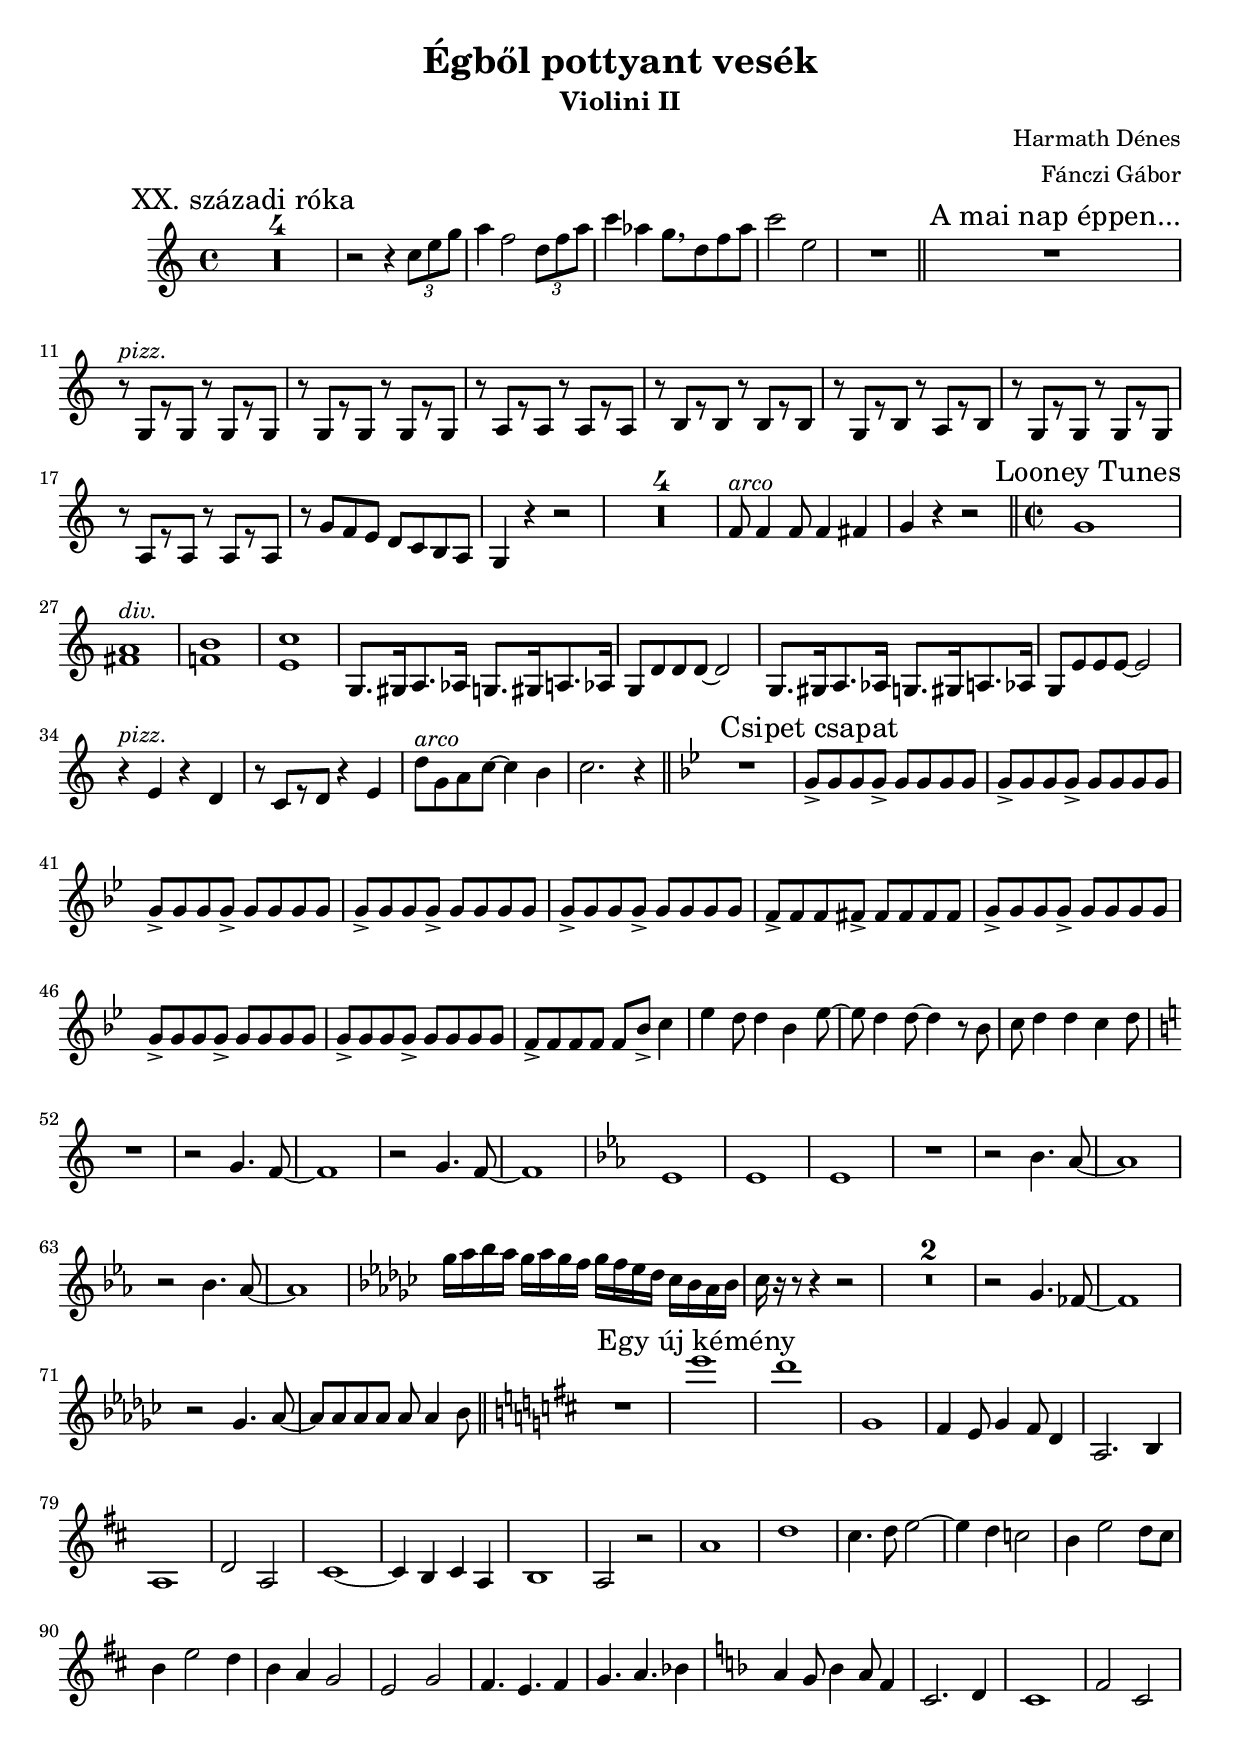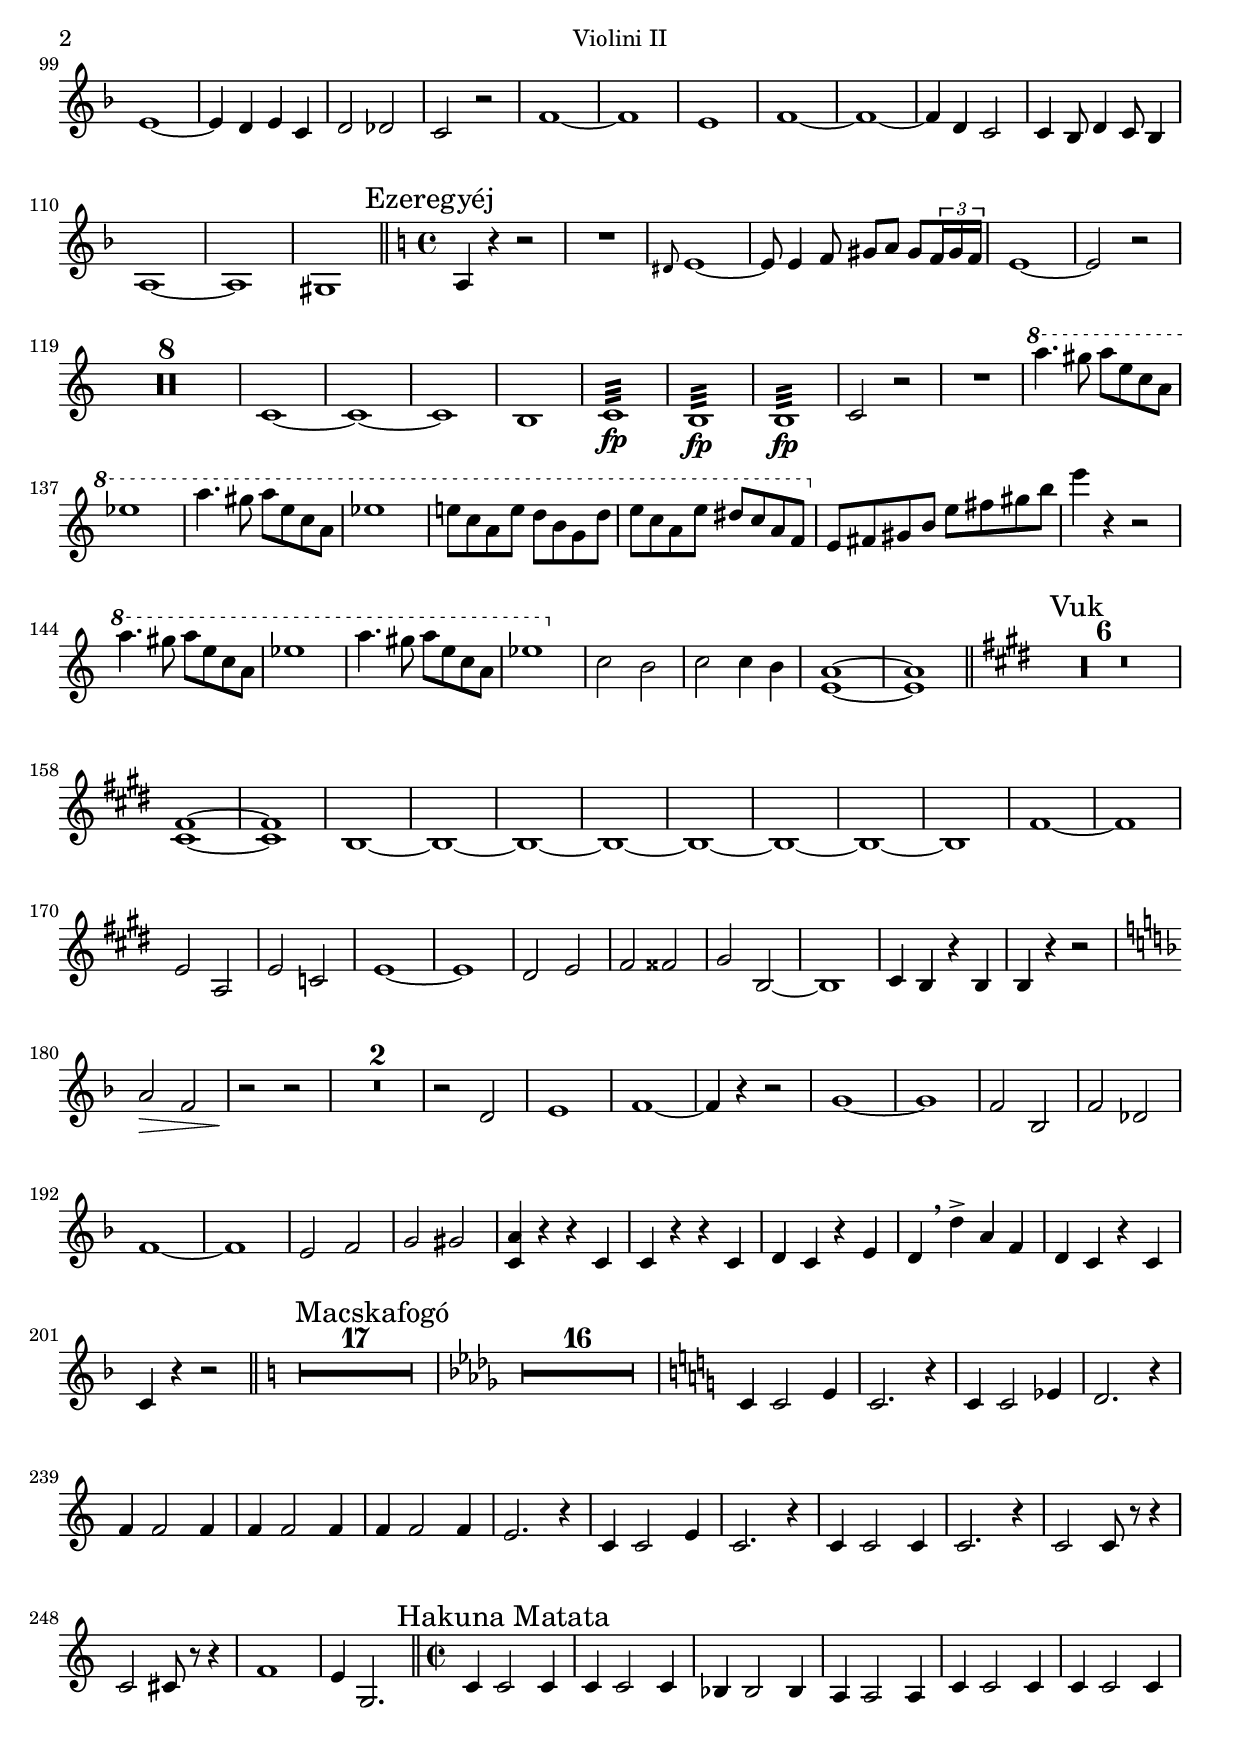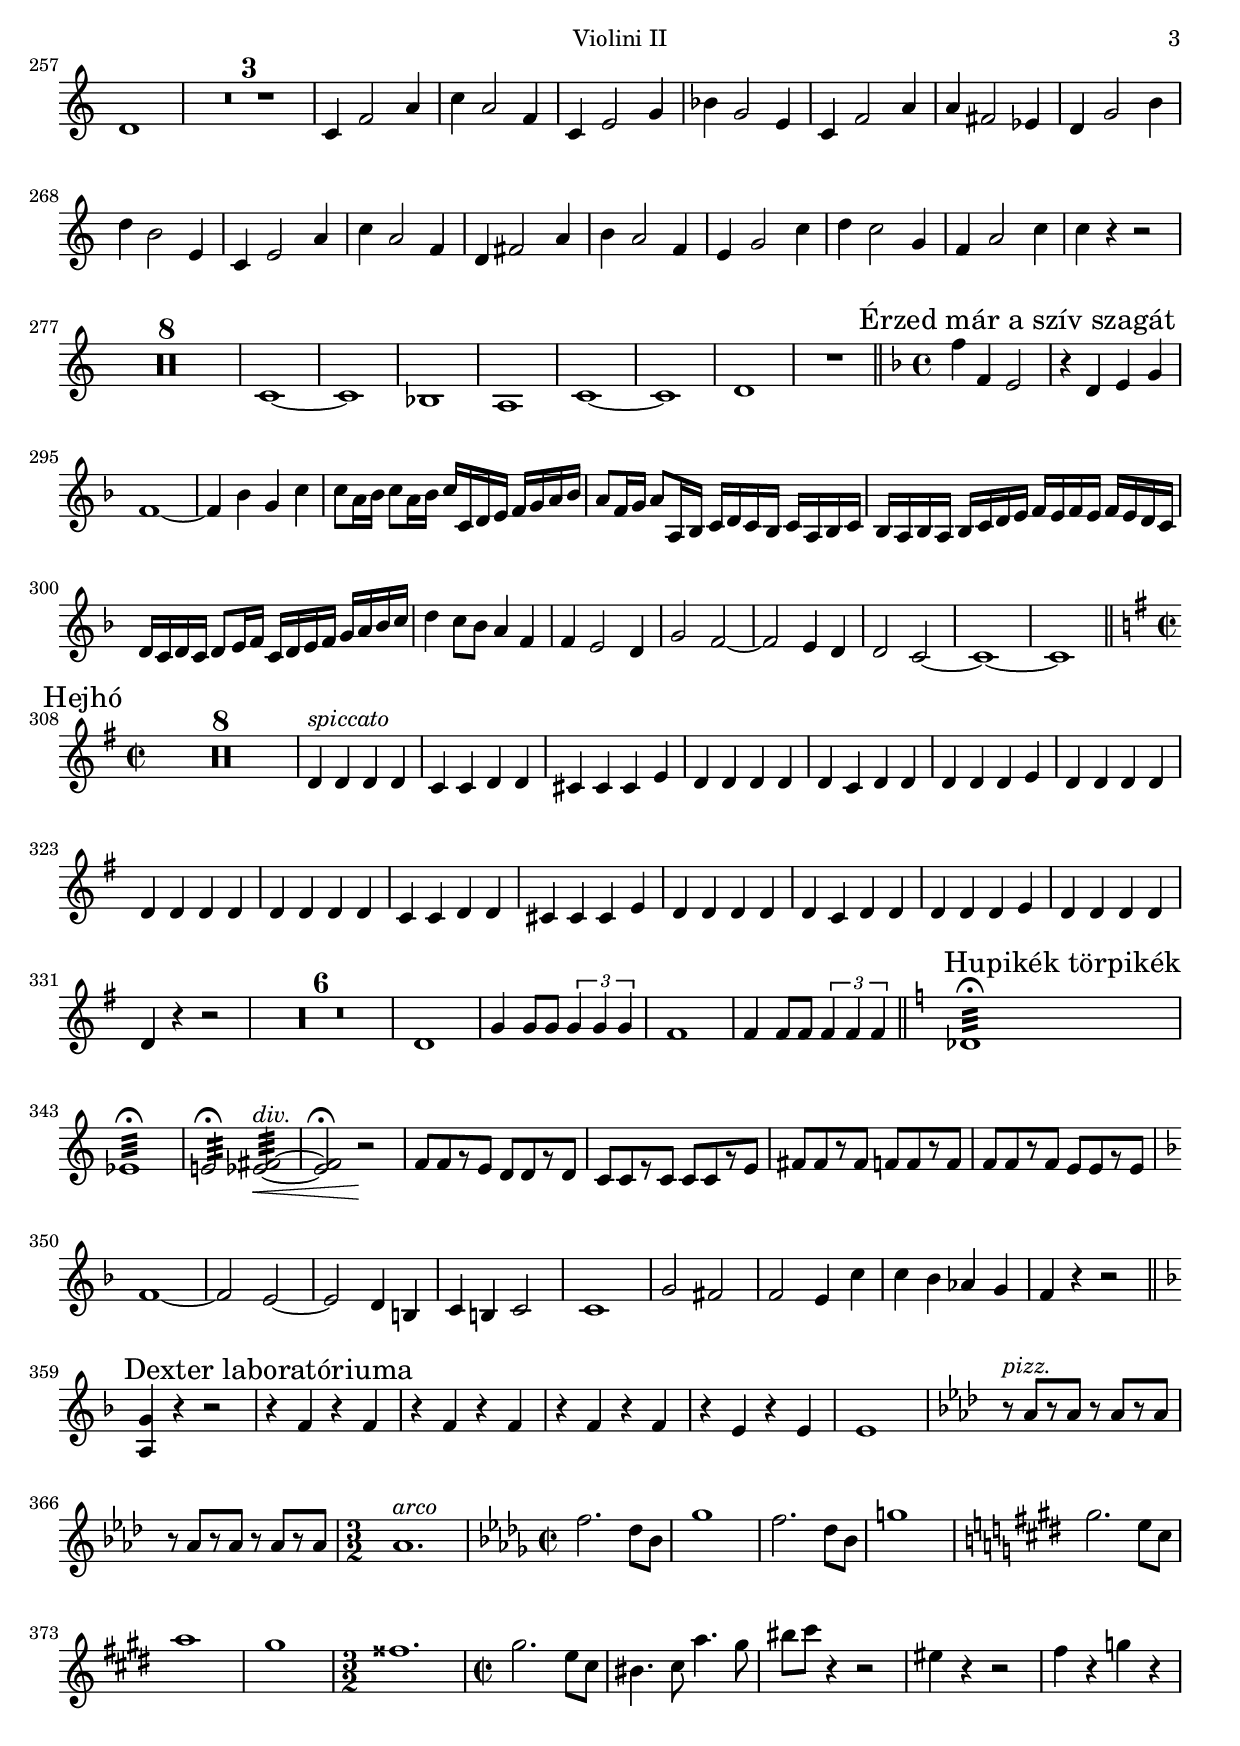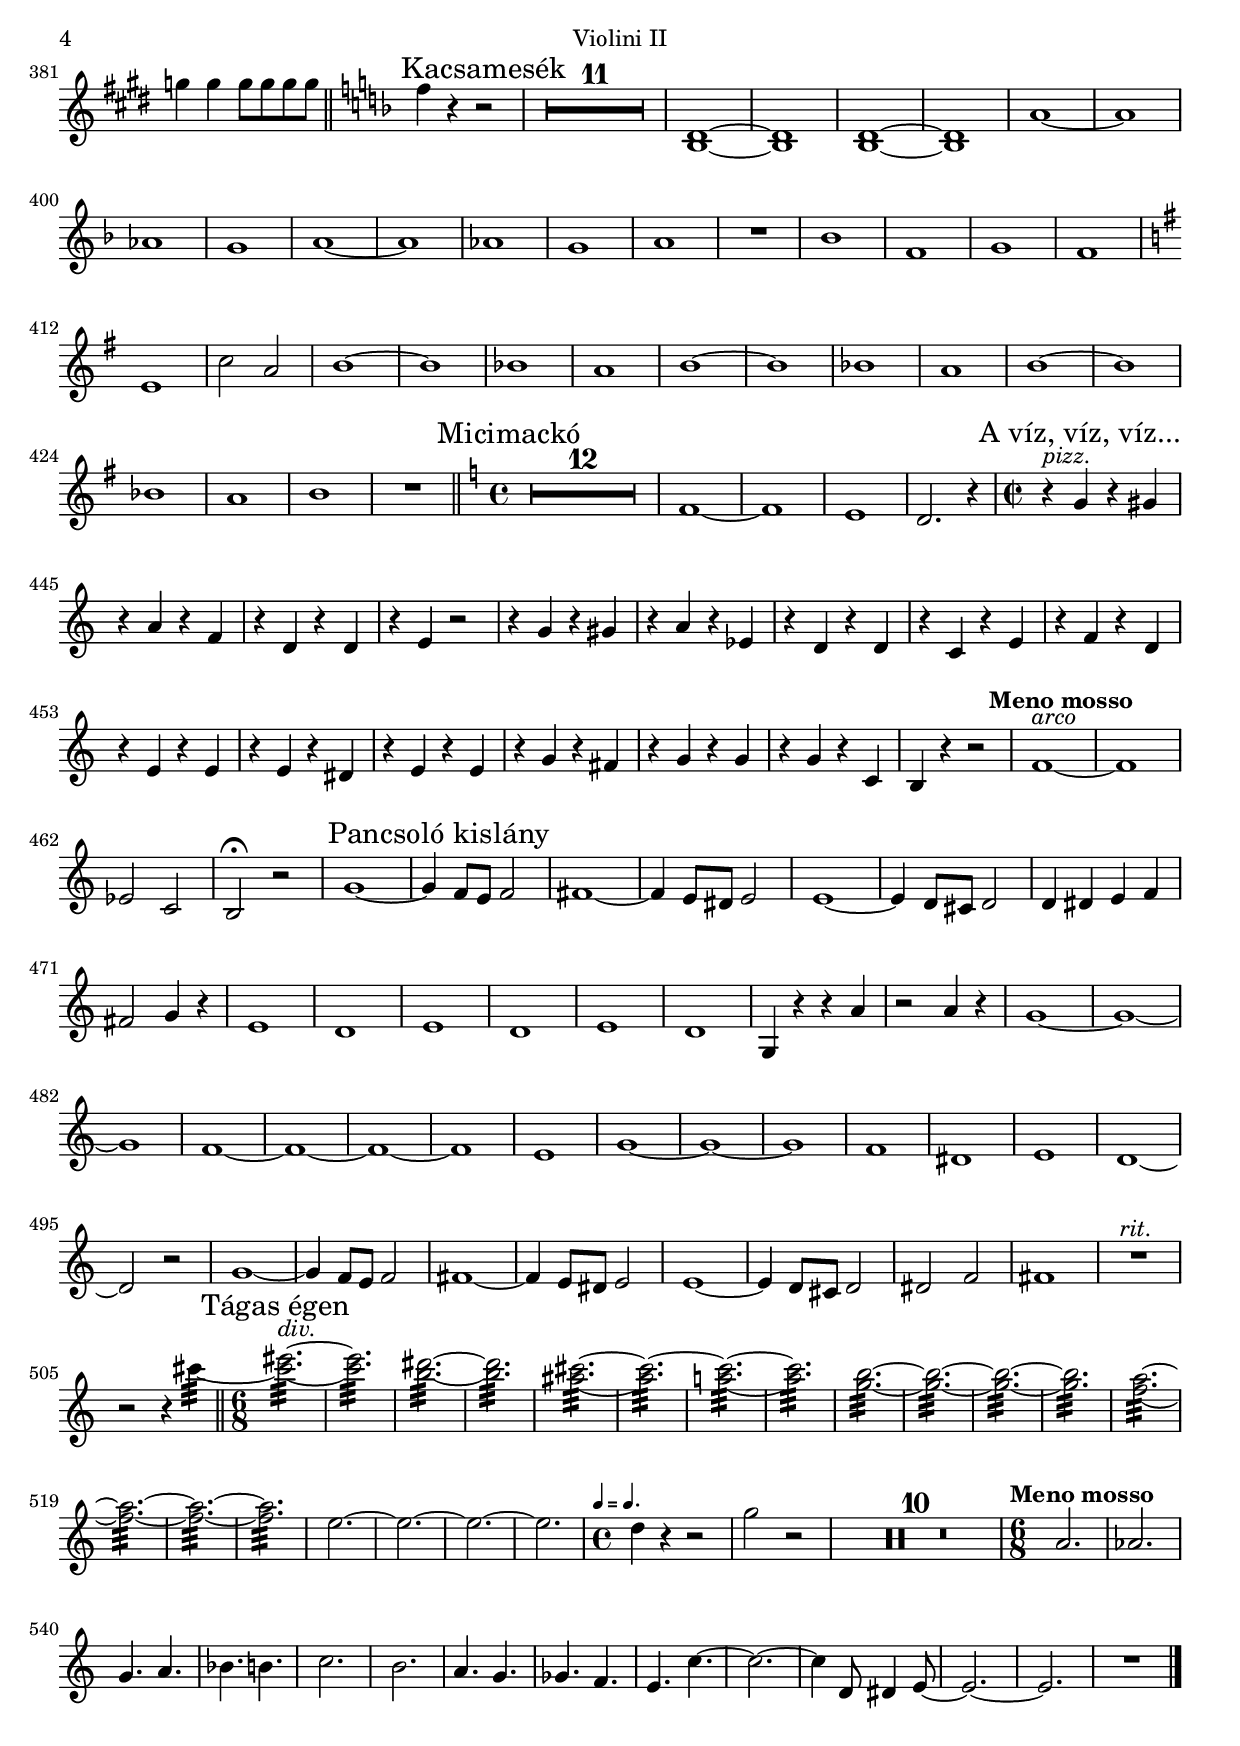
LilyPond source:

\include "Global.ly"

\header { instrument = "Violini II" }

\score { << \Global \\ \oneVoice \VioliniII >> }

\paper { ragged-last-bottom = ##f }